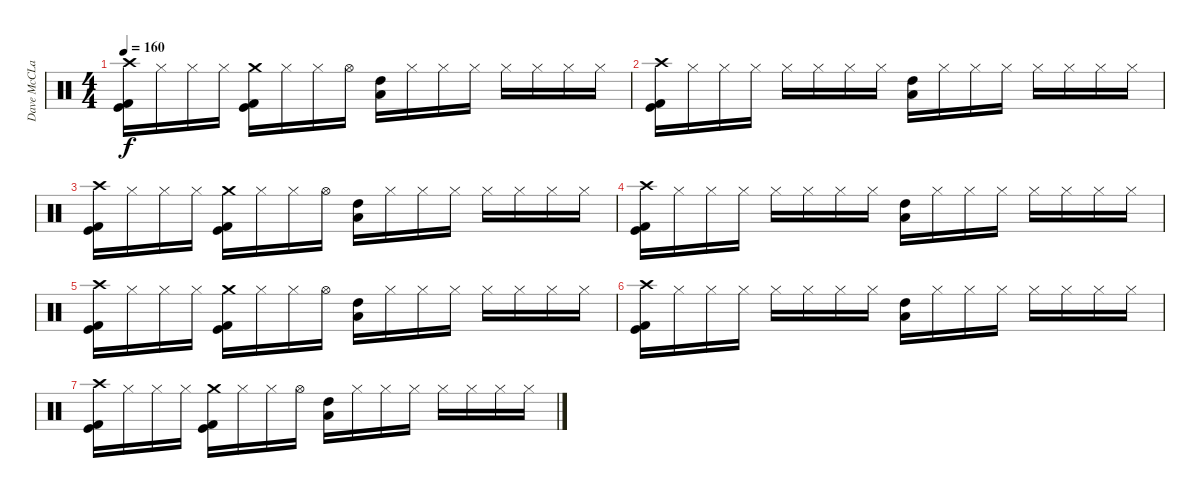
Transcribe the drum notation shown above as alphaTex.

\track ("Dave McCLain" "Dave McCLa") {instrument percussion}
\staff {score}
\articulation defaults
\ts (4 4)
\tempo 160
\clef neutral
\ks c
("Crash high (hit)" "Kick (hit)" "Kick (hit) 2").16{dy f} "Hi-Hat (closed)".16 "Hi-Hat (closed)".16 "Hi-Hat (closed)".16 ("Crash medium (hit)" "Kick (hit)" "Kick (hit) 2").16 "Hi-Hat (closed)".16 "Hi-Hat (closed)".16 "Hi-Hat (open)".16 ("High Tom (hit)" "Low Tom (hit)").16 "Hi-Hat (closed)".16 "Hi-Hat (closed)".16 "Hi-Hat (closed)".16 "Hi-Hat (closed)".16 "Hi-Hat (closed)".16 "Hi-Hat (closed)".16 "Hi-Hat (closed)".16 |
("Crash high (hit)" "Kick (hit)" "Kick (hit) 2").16 "Hi-Hat (closed)".16 "Hi-Hat (closed)".16 "Hi-Hat (closed)".16 "Hi-Hat (closed)".16 "Hi-Hat (closed)".16 "Hi-Hat (closed)".16 "Hi-Hat (closed)".16 ("High Tom (hit)" "Low Tom (hit)").16 "Hi-Hat (closed)".16 "Hi-Hat (closed)".16 "Hi-Hat (closed)".16 "Hi-Hat (closed)".16 "Hi-Hat (closed)".16 "Hi-Hat (closed)".16 "Hi-Hat (closed)".16 |
("Crash high (hit)" "Kick (hit)" "Kick (hit) 2").16 "Hi-Hat (closed)".16 "Hi-Hat (closed)".16 "Hi-Hat (closed)".16 ("Crash medium (hit)" "Kick (hit)" "Kick (hit) 2").16 "Hi-Hat (closed)".16 "Hi-Hat (closed)".16 "Hi-Hat (open)".16 ("High Tom (hit)" "Low Tom (hit)").16 "Hi-Hat (closed)".16 "Hi-Hat (closed)".16 "Hi-Hat (closed)".16 "Hi-Hat (closed)".16 "Hi-Hat (closed)".16 "Hi-Hat (closed)".16 "Hi-Hat (closed)".16 |
("Crash high (hit)" "Kick (hit)" "Kick (hit) 2").16 "Hi-Hat (closed)".16 "Hi-Hat (closed)".16 "Hi-Hat (closed)".16 "Hi-Hat (closed)".16 "Hi-Hat (closed)".16 "Hi-Hat (closed)".16 "Hi-Hat (closed)".16 ("High Tom (hit)" "Low Tom (hit)").16 "Hi-Hat (closed)".16 "Hi-Hat (closed)".16 "Hi-Hat (closed)".16 "Hi-Hat (closed)".16 "Hi-Hat (closed)".16 "Hi-Hat (closed)".16 "Hi-Hat (closed)".16 |
("Crash high (hit)" "Kick (hit)" "Kick (hit) 2").16 "Hi-Hat (closed)".16 "Hi-Hat (closed)".16 "Hi-Hat (closed)".16 ("Crash medium (hit)" "Kick (hit)" "Kick (hit) 2").16 "Hi-Hat (closed)".16 "Hi-Hat (closed)".16 "Hi-Hat (open)".16 ("High Tom (hit)" "Low Tom (hit)").16 "Hi-Hat (closed)".16 "Hi-Hat (closed)".16 "Hi-Hat (closed)".16 "Hi-Hat (closed)".16 "Hi-Hat (closed)".16 "Hi-Hat (closed)".16 "Hi-Hat (closed)".16 |
("Crash high (hit)" "Kick (hit)" "Kick (hit) 2").16 "Hi-Hat (closed)".16 "Hi-Hat (closed)".16 "Hi-Hat (closed)".16 "Hi-Hat (closed)".16 "Hi-Hat (closed)".16 "Hi-Hat (closed)".16 "Hi-Hat (closed)".16 ("High Tom (hit)" "Low Tom (hit)").16 "Hi-Hat (closed)".16 "Hi-Hat (closed)".16 "Hi-Hat (closed)".16 "Hi-Hat (closed)".16 "Hi-Hat (closed)".16 "Hi-Hat (closed)".16 "Hi-Hat (closed)".16 |
("Crash high (hit)" "Kick (hit)" "Kick (hit) 2").16 "Hi-Hat (closed)".16 "Hi-Hat (closed)".16 "Hi-Hat (closed)".16 ("Crash medium (hit)" "Kick (hit)" "Kick (hit) 2").16 "Hi-Hat (closed)".16 "Hi-Hat (closed)".16 "Hi-Hat (open)".16 ("High Tom (hit)" "Low Tom (hit)").16 "Hi-Hat (closed)".16 "Hi-Hat (closed)".16 "Hi-Hat (closed)".16 "Hi-Hat (closed)".16 "Hi-Hat (closed)".16 "Hi-Hat (closed)".16 "Hi-Hat (closed)".16
